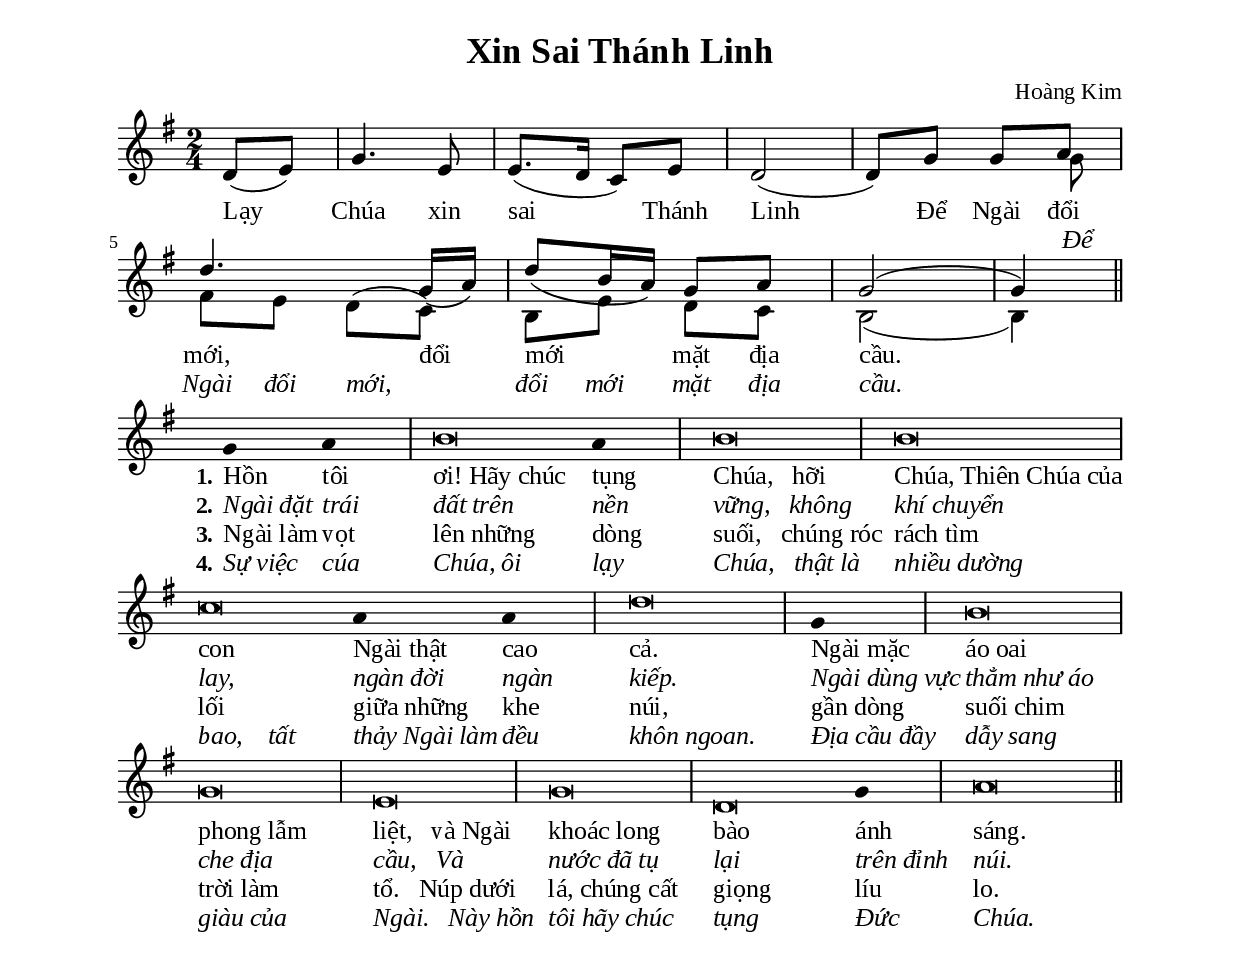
% Cài đặt chung
\version "2.20.0"
\include "english.ly"

\header {
  title = "Xin Sai Thánh Linh"
  composer = "Hoàng Kim"
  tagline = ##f
}

global = {
  \key g \major
  \time 2/4
}

\paper {
  #(set-paper-size "a4")
  top-margin = 15\mm
  bottom-margin = 15\mm
  left-margin = 20\mm
  right-margin = 20\mm
  indent = #0
  #(define fonts
	 (make-pango-font-tree "Liberation Serif"
	 		       "Liberation Serif"
			       "Liberation Serif"
			       (/ 20 20)))
}

inNghieng = { \override LyricText.font-shape = #'italic }

% Nhạc điệp khúc
nhacDiepKhucSop = \relative c' {
  \override Lyrics.LyricSpace.minimum-distance = #2.5
  \partial 4 d8 _(e) |
  g4. e8 |
  e8. _(d16 c8) e |
  d2 _( |
  d8) g g a |
  d4. g,16 _(a) |
  d8 _(b16 a) g8 a |
  g2 ( |
  g4) \bar "||"
}

nhacDiepKhucBass = \relative c'' {
  \override Lyrics.LyricSpace.minimum-distance = #2.5
  \skip 4
  \skip 1.
  \skip 4. g8 |
  fs e d ^(c) |
  b e d c |
  b2 ( |
  b4)
}

% Nhạc phiên khúc
nhacPhienKhuc = \relative c'' {
  \set Score.timing = ##f
  \hide Stem
  \override Lyrics.LyricSpace.minimum-distance = #2.5
  g4 a \bar "|"
  b\breve a4 \bar "|"
  b\breve \bar "|"
  b\breve \bar "|"
  c\breve a4 a4 \bar "|"
  d\breve \bar "|"
  g,4 \bar "|"
  b\breve \bar "|"
  g\breve \bar "|"
  e\breve \bar "|"
  g\breve \bar "|"
  d\breve g4 \bar "|"
  a\breve \bar "||"
}

% Lời điệp khúc
loiDiepKhucSop = \lyricmode {
  Lạy Chúa xin sai Thánh Linh
  Để Ngài đổi mới, đổi mới mặt địa cầu.
}

loiDiepKhucBass = \lyricmode {
  %_ _ _ _ _ _ _ _
  Để Ngài đổi mới, đổi mới mặt địa cầu.
}

% Lời phiên khúc
loiPhienKhucMot = \lyricmode {
  \set stanza = #"1."
  \override LyricText.self-alignment-X = #LEFT
  Hồn tôi "ơi! Hãy chúc" tụng "Chúa,
  hỡi" "Chúa, Thiên Chúa của" con
  "Ngài thật" cao cả.
  "Ngài mặc" "áo oai" "phong lẫm" "liệt,
  và Ngài" "khoác long" bào ánh sáng.
}

loiPhienKhucHai = \lyricmode {
  \set stanza = #"2."
  \override LyricText.self-alignment-X = #LEFT
  "Ngài đặt" trái "đất trên" nền "vững,
  không" "khí chuyển" lay,
  "ngàn đời" ngàn kiếp.
  "Ngài dùng vực" "thẳm như áo" "che địa" "cầu,
  Và" "nước đã tụ" lại "trên đỉnh" núi.
}

loiPhienKhucBa = \lyricmode {
  \set stanza = #"3."
  \override LyricText.self-alignment-X = #LEFT
  "Ngài làm" vọt "lên những" dòng "suối,
  chúng róc" "rách tìm" lối "giữa những" khe núi,
  "gần dòng" "suối chim" "trời làm" "tổ.
  Núp dưới" "lá, chúng cất" giọng líu lo.
}

loiPhienKhucBon = \lyricmode {
  \set stanza = #"4."
  \override LyricText.self-alignment-X = #LEFT
  "Sự việc" cúa "Chúa, ôi" lạy "Chúa,
  thật là" "nhiều dường" "bao, 
  tất" "thảy Ngài làm" đều "khôn ngoan."
  "Địa cầu đầy" "dẫy sang" "giàu của" "Ngài.
  Này hồn" "tôi hãy chúc" tụng Đức Chúa.
}


% Dàn trang
\score {
  \new ChoirStaff <<
    \new Staff = chorus <<
      \new Voice = "sopranos" {
        \voiceOne \global \stemUp \nhacDiepKhucSop
      }
      \new Voice = "basses" {
        \voiceTwo \global \stemDown \nhacDiepKhucBass
      }
    >>
    \new Lyrics = sopranos
    \context Lyrics = sopranos \lyricsto sopranos \loiDiepKhucSop
    \context Lyrics = basses \with \inNghieng \lyricsto basses \loiDiepKhucBass
  >>
}

% \include "gregorian.ly"
\score {
  \new ChoirStaff <<
    \new Staff = verses <<
      \override Staff.TimeSignature.transparent = ##t
      \new Voice = "verse" {
        \global \stemNeutral \nhacPhienKhuc
      }
    >>
    \new Lyrics \lyricsto verse
      %\override LyricText.self-alignment-X = #CENTER
      \loiPhienKhucMot
    \new Lyrics \with \inNghieng \lyricsto verse \loiPhienKhucHai
    \new Lyrics \lyricsto verse \loiPhienKhucBa
    \new Lyrics \with \inNghieng \lyricsto verse \loiPhienKhucBon
  >>
}
